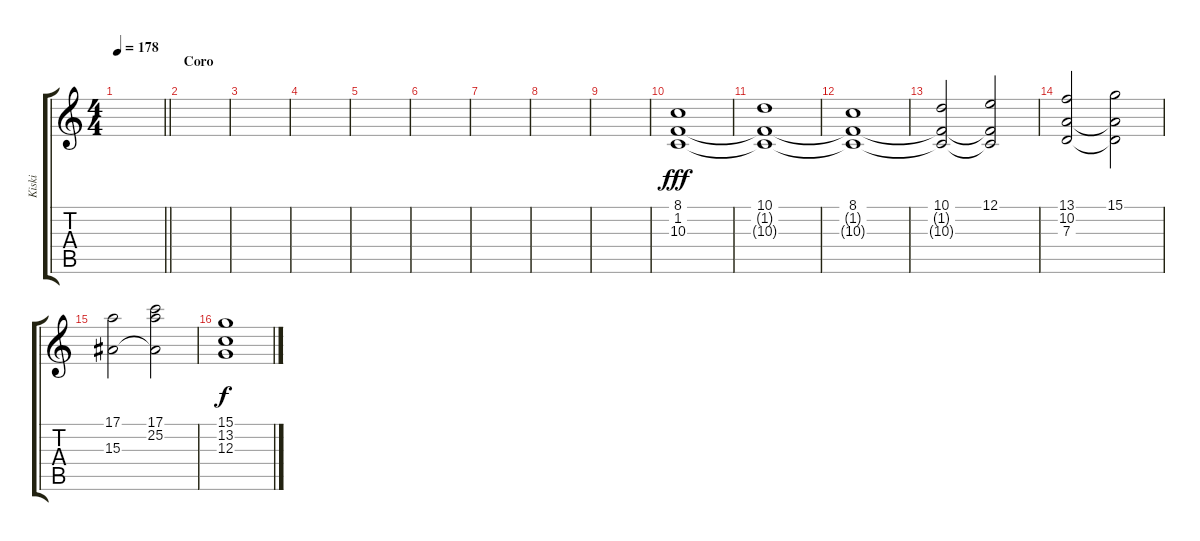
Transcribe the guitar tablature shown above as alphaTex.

\track ("Kiski" "Kiski") {instrument accordion}
\staff {score tabs}
\tuning (E4 B3 G3 D3 A2 E2) {hide}
\ts (4 4)
\tempo 178
\clef g2
\barLineRight lightlight
\ks c
|
\section ("" "Coro")
|
|
|
|
|
|
|
|
(8.1 1.2 10.3).1{dy fff instrument stringensemble1} |
(10.1 1.2{t} 10.3{t}).1 |
(8.1 1.2{t} 10.3{t}).1 |
(10.1 1.2{t} 10.3{t}).2 (12.1 1.2{t} 10.3{t}).2 |
(13.1 10.2 7.3).2 (15.1 10.2{t} 7.3{t}).2 |
(17.1 15.3).2 (17.1 25.2 15.3{t}).2 |
(15.1 13.2 12.3).1{dy f}
